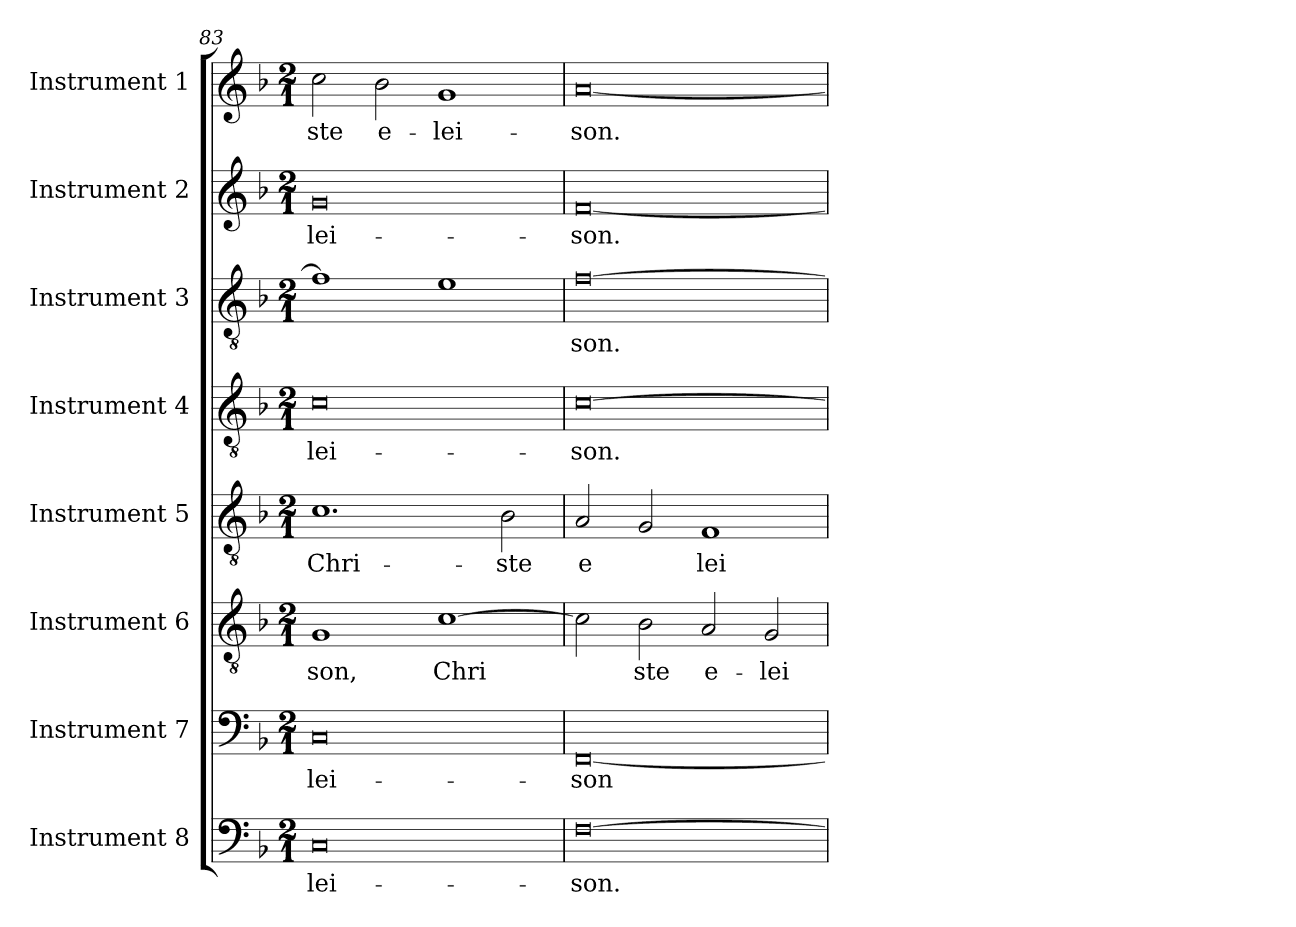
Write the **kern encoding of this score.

**kern	**text	**kern	**text	**kern	**text	**kern	**text	**kern	**text	**kern	**text	**kern	**text	**kern	**text
*part8	*part8	*part7	*part7	*part6	*part6	*part5	*part5	*part4	*part4	*part3	*part3	*part2	*part2	*part1	*part1
*staff8	*staff8	*staff7	*staff7	*staff6	*staff6	*staff5	*staff5	*staff4	*staff4	*staff3	*staff3	*staff2	*staff2	*staff1	*staff1
*I"Instrument 8	*	*I"Instrument 7	*	*I"Instrument 6	*	*I"Instrument 5	*	*I"Instrument 4	*	*I"Instrument 3	*	*I"Instrument 2	*	*I"Instrument 1	*
*clefF4	*	*clefF4	*	*clefGv2	*	*clefGv2	*	*clefGv2	*	*clefGv2	*	*clefG2	*	*clefG2	*
*k[b-]	*	*k[b-]	*	*k[b-]	*	*k[b-]	*	*k[b-]	*	*k[b-]	*	*k[b-]	*	*k[b-]	*
*F:	*	*F:	*	*F:	*	*F:	*	*F:	*	*F:	*	*F:	*	*F:	*
*M2/1	*	*M2/1	*	*M2/1	*	*M2/1	*	*M2/1	*	*M2/1	*	*M2/1	*	*M2/1	*
=83	=83	=83	=83	=83	=83	=83	=83	=83	=83	=83	=83	=83	=83	=83	=83
!	!LO:LY:b:cj	!	!LO:LY:b:cj	!	!LO:LY:b:cj	!	!LO:LY:b:cj	!	!LO:LY:b:cj	!	!LO:LY:b:cj	!	!LO:LY:b:cj	!	!LO:LY:b:cj
0C	-lei-	0C	-lei-	1G	-son,	1.c	Chri-	0c	-lei-	1f]	--	0g	-lei-	2cc\	-ste
!	!	!	!	!	!	!	!	!	!	!	!	!	!	!	!LO:LY:b:cj
.	.	.	.	.	.	.	.	.	.	.	.	.	.	2b-\	e-
!	!	!	!	!	!LO:LY:b:cj	!	!	!	!	!	!LO:LY:b:cj	!	!	!	!LO:LY:b:cj
.	.	.	.	[>1c	Chri-	.	.	.	.	1e	--	.	.	1g	-lei-
!	!	!	!	!	!	!	!LO:LY:b:cj	!	!	!	!	!	!	!	!
.	.	.	.	.	.	2B-\	-ste	.	.	.	.	.	.	.	.
=84	=84	=84	=84	=84	=84	=84	=84	=84	=84	=84	=84	=84	=84	=84	=84
!	!LO:LY:b:cj	!	!LO:LY:b:cj	!	!LO:LY:b:cj	!	!LO:LY:b:cj	!	!LO:LY:b:cj	!	!LO:LY:b:cj	!	!LO:LY:b:cj	!	!LO:LY:b:cj
[>0F	-son.	[<0FF	-son	2c\]	--	2A/	e-	[>0c	-son.	[>0f	-son.	[<0f	-son.	[<0a	-son.
!	!	!	!	!	!LO:LY:b:cj	!	!LO:LY:b:cj	!	!	!	!	!	!	!	!
.	.	.	.	2B-\	-ste	2G/	--	.	.	.	.	.	.	.	.
!	!	!	!	!	!LO:LY:b:cj	!	!LO:LY:b:cj	!	!	!	!	!	!	!	!
.	.	.	.	2A/	e-	1F	-lei-	.	.	.	.	.	.	.	.
!	!	!	!	!	!LO:LY:b:cj	!	!	!	!	!	!	!	!	!	!
.	.	.	.	2G/	-lei-	.	.	.	.	.	.	.	.	.	.
=	=	=	=	=	=	=	=	=	=	=	=	=	=	=	=
*-	*-	*-	*-	*-	*-	*-	*-	*-	*-	*-	*-	*-	*-	*-	*-
